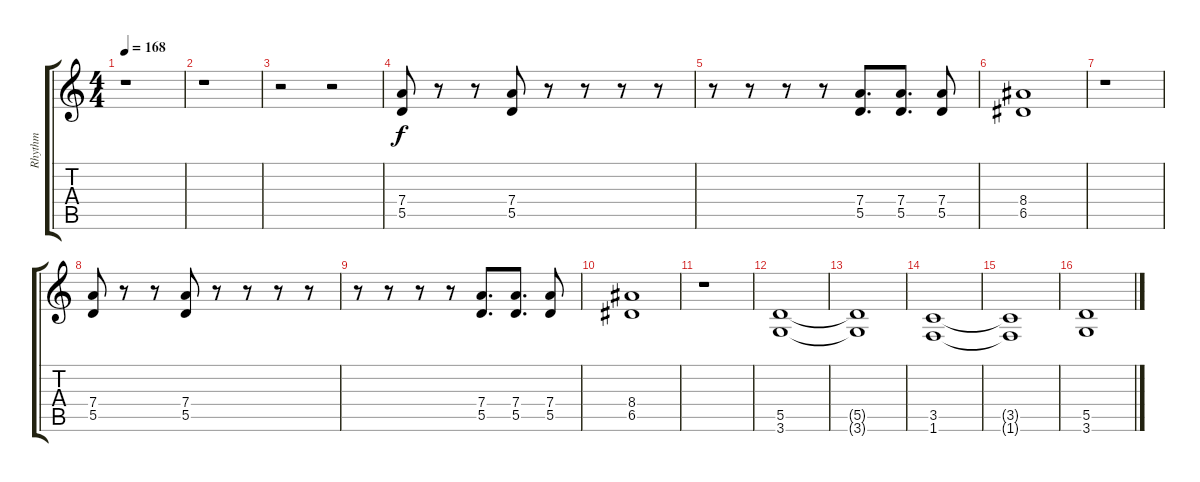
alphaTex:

\track ("Rhythm" "Rhythm") {instrument overdrivenguitar}
\staff {score tabs}
\tuning (E4 B3 G3 D3 A2 E2) {hide}
\ts (4 4)
\tempo 168
\clef g2
\ks c
r.1{dy f} |
r.1 |
r.2 r.2 |
(7.4 5.5).8 r.8 r.8 (7.4 5.5).8 r.8 r.8 r.8 r.8 |
r.8 r.8 r.8 r.8 (7.4 5.5).8{d} (7.4 5.5).8{d} (7.4 5.5).8 |
(8.4 6.5).1 |
r.1 |
(7.4 5.5).8 r.8 r.8 (7.4 5.5).8 r.8 r.8 r.8 r.8 |
r.8 r.8 r.8 r.8 (7.4 5.5).8{d} (7.4 5.5).8{d} (7.4 5.5).8 |
(8.4 6.5).1 |
r.1 |
(5.5 3.6).1 |
(5.5{t} 3.6{t}).1 |
(3.5 1.6).1 |
(3.5{t} 1.6{t}).1 |
(5.5 3.6).1
